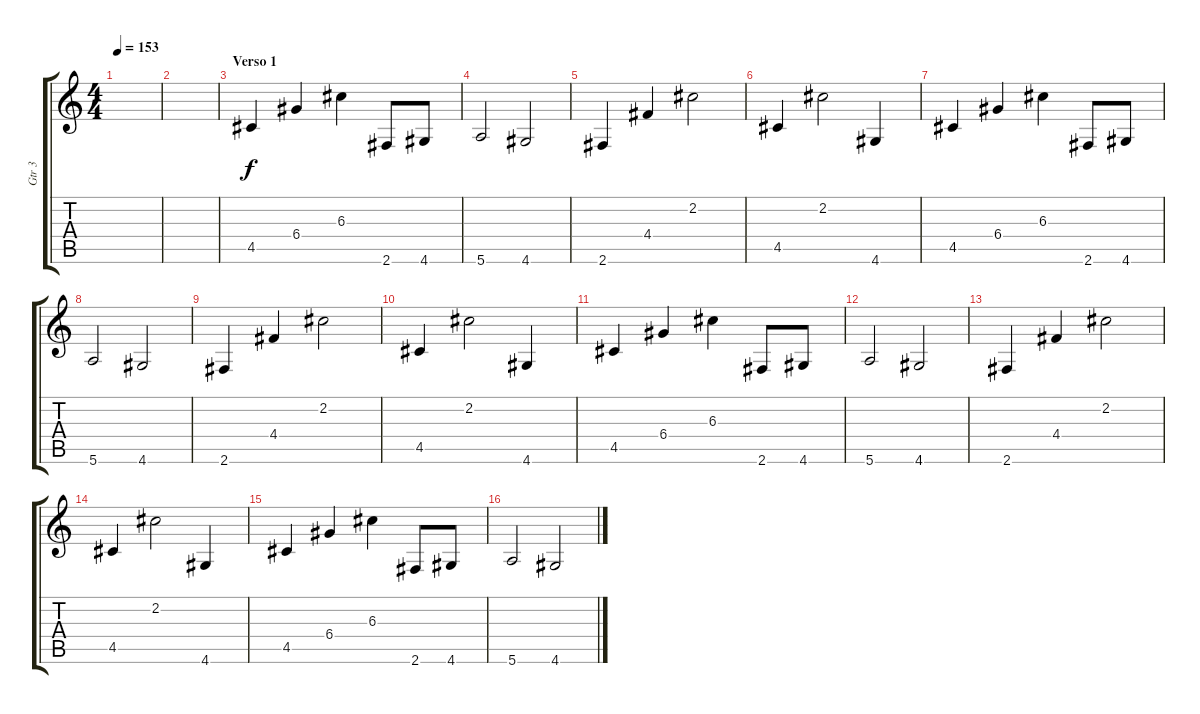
\track ("Gtr 3" "Gtr 3") {instrument electricguitarclean}
\staff {score tabs}
\tuning (E4 B3 G3 D3 A2 E2) {hide}
\ts (4 4)
\tempo 153
\clef g2
\ks c
|
|
\section ("" "Verso 1")
4.5.4 6.4.4 6.3.4 2.6.8 4.6.8 |
5.6.2 4.6.2 |
2.6.4 4.4.4 2.2.2 |
4.5.4 2.2.2 4.6.4 |
4.5.4 6.4.4 6.3.4 2.6.8 4.6.8 |
5.6.2 4.6.2 |
2.6.4 4.4.4 2.2.2 |
4.5.4 2.2.2 4.6.4 |
4.5.4 6.4.4 6.3.4 2.6.8 4.6.8 |
5.6.2 4.6.2 |
2.6.4 4.4.4 2.2.2 |
4.5.4 2.2.2 4.6.4 |
4.5.4 6.4.4 6.3.4 2.6.8 4.6.8 |
5.6.2 4.6.2
